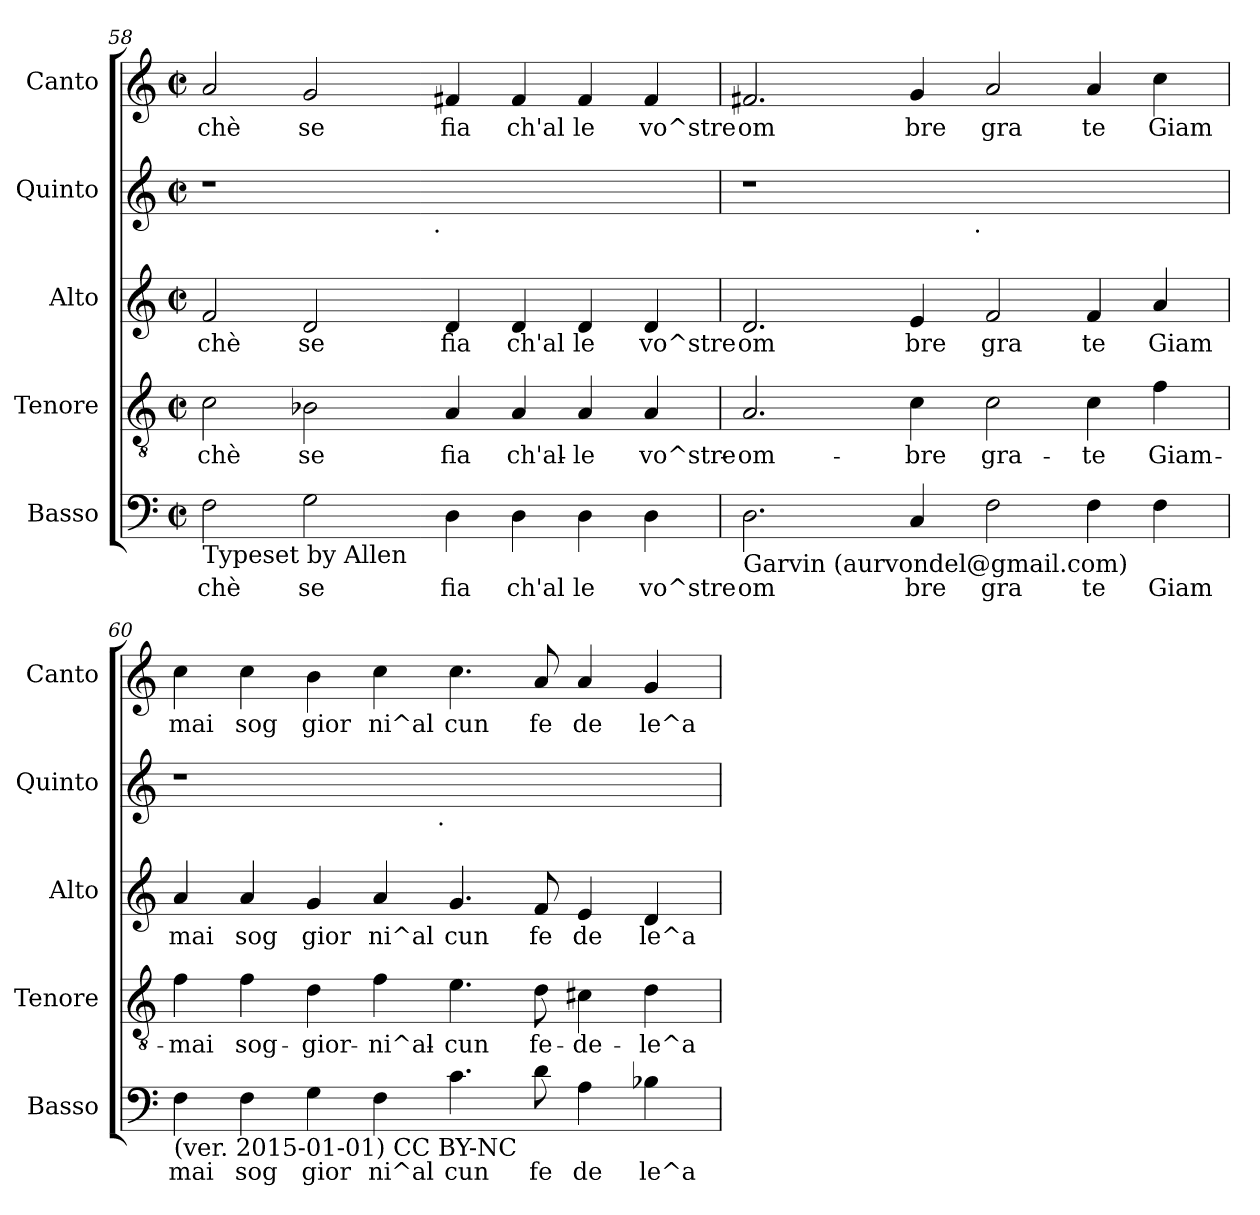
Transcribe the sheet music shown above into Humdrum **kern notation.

**kern	**text	**kern	**text	**kern	**text	**kern	**kern	**text
*part5	*part5	*part4	*part4	*part3	*part3	*part2	*part1	*part1
*staff5	*staff5	*staff4	*staff4	*staff3	*staff3	*staff2	*staff1	*staff1
*I"Basso	*	*I"Tenore	*	*I"Alto	*	*I"Quinto	*I"Canto	*
*I'Basso	*	*I'Tenore	*	*I'Alto	*	*I'Quinto	*I'Canto	*
*clefF4	*	*clefGv2	*	*clefG2	*	*clefG2	*clefG2	*
*k[]	*	*k[]	*	*k[]	*	*k[]	*k[]	*
*C:	*	*C:	*	*C:	*	*C:	*C:	*
*M2/2	*	*M2/2	*	*M2/2	*	*M2/2	*M2/2	*
*met(c|)	*	*met(c|)	*	*met(c|)	*	*met(c|)	*met(c|)	*
=58	=58	=58	=58	=58	=58	=58	=58	=58
!LO:TX:b:t=Typeset by Allen	!	!	!	!	!	!	!	!
!	!LO:LY:b:cj	!	!LO:LY:b:cj	!	!LO:LY:b:cj	!	!	!LO:LY:b:cj
*	*	*	*	*	*	*^	*	*
2F\	chè	2c\	-chè	2f/	chè	1r	2ryy	2a/	chè
!	!LO:LY:b:cj	!	!LO:LY:b:cj	!	!LO:LY:b:cj	!	!	!	!LO:LY:b:cj
2G\	se	2B-X\	se	2d/	se	.	4ryy	2g/	se
.	.	.	.	.	.	.	8...ryy	.	.
!	!	!	!	!	!	!	!LO:TX:b:t=.	!	!
.	.	.	.	.	.	.	1ryy	.	.
!	!LO:LY:b:cj	!	!LO:LY:b:cj	!	!LO:LY:b:cj	!	!	!	!LO:LY:b:cj
4D\	fia	4A/	fia	4d/	fia	1ryy	.	4f#X/	fia
!	!LO:LY:b:cj	!	!LO:LY:b:cj	!	!LO:LY:b:cj	!	!	!	!LO:LY:b:cj
4D\	ch'al	4A/	ch'al-	4d/	ch'al	.	.	4f#/	ch'al
!	!LO:LY:b:cj	!	!LO:LY:b:cj	!	!LO:LY:b:cj	!	!	!	!LO:LY:b:cj
4D\	le	4A/	-le	4d/	le	.	.	4f#/	le
!	!LO:LY:b:cj	!	!LO:LY:b:cj	!	!LO:LY:b:cj	!	!	!	!LO:LY:b:cj
4D\	vo^stre	4A/	vo^stre-	4d/	vo^stre	.	.	4f#/	vo^stre
.	.	.	.	.	.	.	64ryy	.	.
=59	=59	=59	=59	=59	=59	=59	=59	=59	=59
!LO:TX:b:t=Garvin (aurvondel@gmail.com)	!	!	!	!	!	!	!	!	!
!	!LO:LY:b:cj	!	!LO:LY:b:cj	!	!LO:LY:b:cj	!	!	!	!LO:LY:b:cj
2.D\	om	2.A/	-om-	2.d/	om	1r	2ryy	2.f#X/	om
.	.	.	.	.	.	.	4ryy	.	.
!	!LO:LY:b:cj	!	!LO:LY:b:cj	!	!LO:LY:b:cj	!	!	!	!LO:LY:b:cj
4C/	bre	4c\	-bre	4e/	bre	.	8...ryy	4g/	bre
!	!	!	!	!	!	!	!LO:TX:b:t=.	!	!
.	.	.	.	.	.	.	1ryy	.	.
!	!LO:LY:b:cj	!	!LO:LY:b:cj	!	!LO:LY:b:cj	!	!	!	!LO:LY:b:cj
2F\	gra	2c\	gra-	2f/	gra	1ryy	.	2a/	gra
!	!LO:LY:b:cj	!	!LO:LY:b:cj	!	!LO:LY:b:cj	!	!	!	!LO:LY:b:cj
4F\	te	4c\	-te	4f/	te	.	.	4a/	te
!	!LO:LY:b:cj	!	!LO:LY:b:cj	!	!LO:LY:b:cj	!	!	!	!LO:LY:b:cj
4F\	Giam	4f\	Giam-	4a/	Giam	.	.	4cc\	Giam
.	.	.	.	.	.	.	64ryy	.	.
=60	=60	=60	=60	=60	=60	=60	=60	=60	=60
!LO:TX:b:t=(ver. 2015-01-01) CC BY-NC	!	!	!	!	!	!	!	!	!
!	!LO:LY:b:cj	!	!LO:LY:b:cj	!	!LO:LY:b:cj	!	!	!	!LO:LY:b:cj
4F\	mai	4f\	-mai	4a/	mai	1r	2ryy	4cc\	mai
!	!LO:LY:b:cj	!	!LO:LY:b:cj	!	!LO:LY:b:cj	!	!	!	!LO:LY:b:cj
4F\	sog	4f\	sog-	4a/	sog	.	.	4cc\	sog
!	!LO:LY:b:cj	!	!LO:LY:b:cj	!	!LO:LY:b:cj	!	!	!	!LO:LY:b:cj
4G\	gior	4d\	-gior-	4g/	gior	.	4ryy	4b\	gior
!	!LO:LY:b:cj	!	!LO:LY:b:cj	!	!LO:LY:b:cj	!	!	!	!LO:LY:b:cj
4F\	ni^al	4f\	-ni^al-	4a/	ni^al	.	8...ryy	4cc\	ni^al
!	!	!	!	!	!	!	!LO:TX:b:t=.	!	!
.	.	.	.	.	.	.	1ryy	.	.
!	!LO:LY:b:cj	!	!LO:LY:b:cj	!	!LO:LY:b:cj	!	!	!	!LO:LY:b:cj
4.c\	cun	4.e\	-cun	4.g/	cun	1ryy	.	4.cc\	cun
!	!LO:LY:b:cj	!	!LO:LY:b:cj	!	!LO:LY:b:cj	!	!	!	!LO:LY:b:cj
8d\	fe	8d\	fe-	8f/	fe	.	.	8a/	fe
!	!LO:LY:b:cj	!	!LO:LY:b:cj	!	!LO:LY:b:cj	!	!	!	!LO:LY:b:cj
4A\	de	4c#X\	-de-	4e/	de	.	.	4a/	de
!	!LO:LY:b:cj	!	!LO:LY:b:cj	!	!LO:LY:b:cj	!	!	!	!LO:LY:b:cj
4B-X\	le^a	4d\	-le^a-	4d/	le^a	.	.	4g/	le^a
.	.	.	.	.	.	.	64ryy	.	.
*	*	*	*	*	*	*v	*v	*	*
=	=	=	=	=	=	=	=	=
*-	*-	*-	*-	*-	*-	*-	*-	*-
